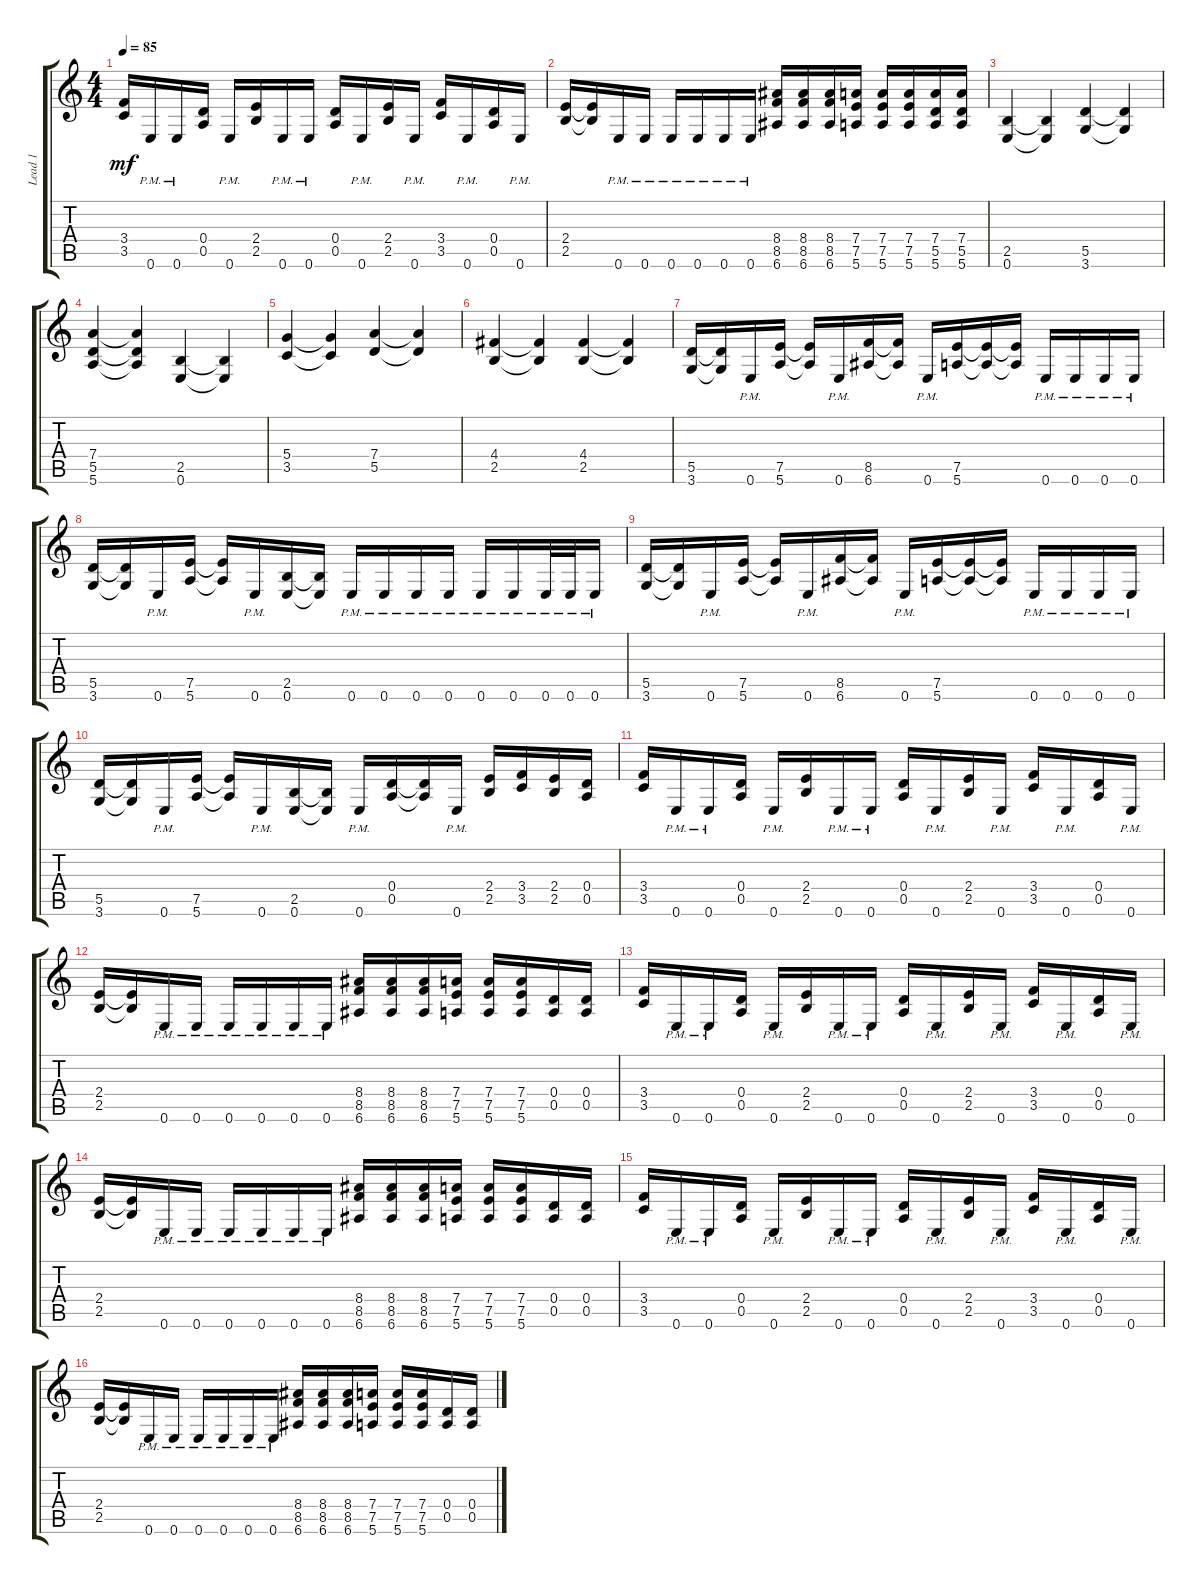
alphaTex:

\track ("Lead 1" "Lead 1") {instrument distortionguitar}
\staff {score tabs}
\tuning (E4 B3 G3 D3 A2 E2) {hide}
\ts (4 4)
\tempo 85
\clef g2
\ks c
(3.4 3.5).16{dy mf} 0.6{pm}.16 0.6{pm}.16 (0.4 0.5).16 0.6{pm}.16 (2.4 2.5).16 0.6{pm}.16 0.6{pm}.16 (0.4 0.5).16 0.6{pm}.16 (2.4 2.5).16 0.6{pm}.16 (3.4 3.5).16 0.6{pm}.16 (0.4 0.5).16 0.6{pm}.16 |
(2.4 2.5).16 (2.4{t} 2.5{t}).16 0.6{pm}.16 0.6{pm}.16 0.6{pm}.16 0.6{pm}.16 0.6{pm}.16 0.6{pm}.16 (8.4 8.5 6.6).16 (8.4 8.5 6.6).16 (8.4 8.5 6.6).16 (7.4 7.5 5.6).16 (7.4 7.5 5.6).16 (7.4 7.5 5.6).16 (7.4 5.5 5.6).16 (7.4 5.5 5.6).16 |
(2.5 0.6).4 (2.5{t} 0.6{t}).4 (5.5 3.6).4 (5.5{t} 3.6{t}).4 |
(7.4 5.5 5.6).4 (7.4{t} 5.5{t} 5.6{t}).4 (2.5 0.6).4 (2.5{t} 0.6{t}).4 |
(5.4 3.5).4 (5.4{t} 3.5{t}).4 (7.4 5.5).4 (7.4{t} 5.5{t}).4 |
(4.4 2.5).4 (4.4{t} 2.5{t}).4 (4.4 2.5).4 (4.4{t} 2.5{t}).4 |
(5.5 3.6).16 (5.5{t} 3.6{t}).16 0.6{pm}.16 (7.5 5.6).16 (7.5{t} 5.6{t}).16 0.6{pm}.16 (8.5 6.6).16 (8.5{t} 6.6{t}).16 0.6{pm}.16 (7.5 5.6).16 (7.5{t} 5.6{t}).16 (7.5{t} 5.6{t}).16 0.6{pm}.16 0.6{pm}.16 0.6{pm}.16 0.6{pm}.16 |
(5.5 3.6).16 (5.5{t} 3.6{t}).16 0.6{pm}.16 (7.5 5.6).16 (7.5{t} 5.6{t}).16 0.6{pm}.16 (2.5 0.6).16 (2.5{t} 0.6{t}).16 0.6{pm}.16 0.6{pm}.16 0.6{pm}.16 0.6{pm}.16 0.6{pm}.16 0.6{pm}.16 0.6{pm}.32 0.6{pm}.32 0.6{pm}.16 |
(5.5 3.6).16 (5.5{t} 3.6{t}).16 0.6{pm}.16 (7.5 5.6).16 (7.5{t} 5.6{t}).16 0.6{pm}.16 (8.5 6.6).16 (8.5{t} 6.6{t}).16 0.6{pm}.16 (7.5 5.6).16 (7.5{t} 5.6{t}).16 (7.5{t} 5.6{t}).16 0.6{pm}.16 0.6{pm}.16 0.6{pm}.16 0.6{pm}.16 |
(5.5 3.6).16 (5.5{t} 3.6{t}).16 0.6{pm}.16 (7.5 5.6).16 (7.5{t} 5.6{t}).16 0.6{pm}.16 (2.5 0.6).16 (2.5{t} 0.6{t}).16 0.6{pm}.16 (0.4 0.5).16 (0.4{t} 0.5{t}).16 0.6{pm}.16 (2.4 2.5).16 (3.4 3.5).16 (2.4 2.5).16 (0.4 0.5).16 |
(3.4 3.5).16 0.6{pm}.16 0.6{pm}.16 (0.4 0.5).16 0.6{pm}.16 (2.4 2.5).16 0.6{pm}.16 0.6{pm}.16 (0.4 0.5).16 0.6{pm}.16 (2.4 2.5).16 0.6{pm}.16 (3.4 3.5).16 0.6{pm}.16 (0.4 0.5).16 0.6{pm}.16 |
(2.4 2.5).16 (2.4{t} 2.5{t}).16 0.6{pm}.16 0.6{pm}.16 0.6{pm}.16 0.6{pm}.16 0.6{pm}.16 0.6{pm}.16 (8.4 8.5 6.6).16 (8.4 8.5 6.6).16 (8.4 8.5 6.6).16 (7.4 7.5 5.6).16 (7.4 7.5 5.6).16 (7.4 7.5 5.6).16 (0.4 0.5).16 (0.4 0.5).16 |
(3.4 3.5).16 0.6{pm}.16 0.6{pm}.16 (0.4 0.5).16 0.6{pm}.16 (2.4 2.5).16 0.6{pm}.16 0.6{pm}.16 (0.4 0.5).16 0.6{pm}.16 (2.4 2.5).16 0.6{pm}.16 (3.4 3.5).16 0.6{pm}.16 (0.4 0.5).16 0.6{pm}.16 |
(2.4 2.5).16 (2.4{t} 2.5{t}).16 0.6{pm}.16 0.6{pm}.16 0.6{pm}.16 0.6{pm}.16 0.6{pm}.16 0.6{pm}.16 (8.4 8.5 6.6).16 (8.4 8.5 6.6).16 (8.4 8.5 6.6).16 (7.4 7.5 5.6).16 (7.4 7.5 5.6).16 (7.4 7.5 5.6).16 (0.4 0.5).16 (0.4 0.5).16 |
(3.4 3.5).16 0.6{pm}.16 0.6{pm}.16 (0.4 0.5).16 0.6{pm}.16 (2.4 2.5).16 0.6{pm}.16 0.6{pm}.16 (0.4 0.5).16 0.6{pm}.16 (2.4 2.5).16 0.6{pm}.16 (3.4 3.5).16 0.6{pm}.16 (0.4 0.5).16 0.6{pm}.16 |
(2.4 2.5).16 (2.4{t} 2.5{t}).16 0.6{pm}.16 0.6{pm}.16 0.6{pm}.16 0.6{pm}.16 0.6{pm}.16 0.6{pm}.16 (8.4 8.5 6.6).16 (8.4 8.5 6.6).16 (8.4 8.5 6.6).16 (7.4 7.5 5.6).16 (7.4 7.5 5.6).16 (7.4 7.5 5.6).16 (0.4 0.5).16 (0.4 0.5).16
